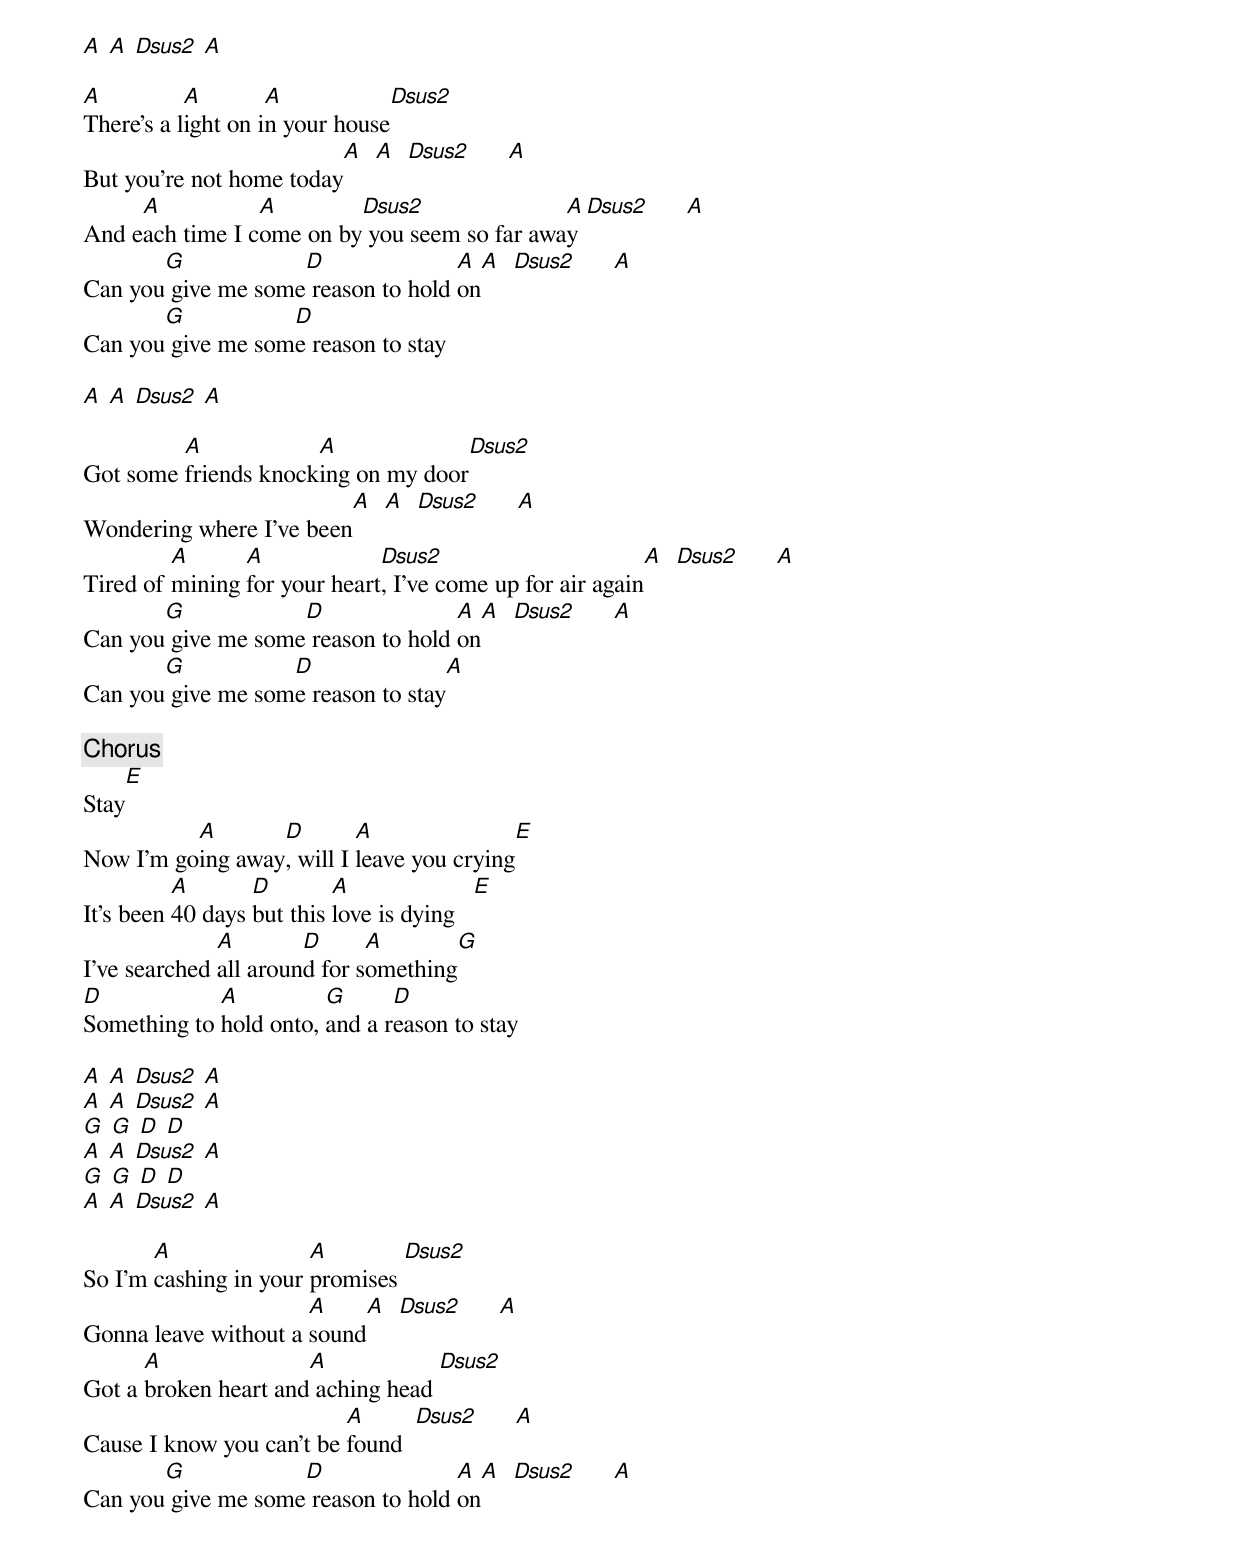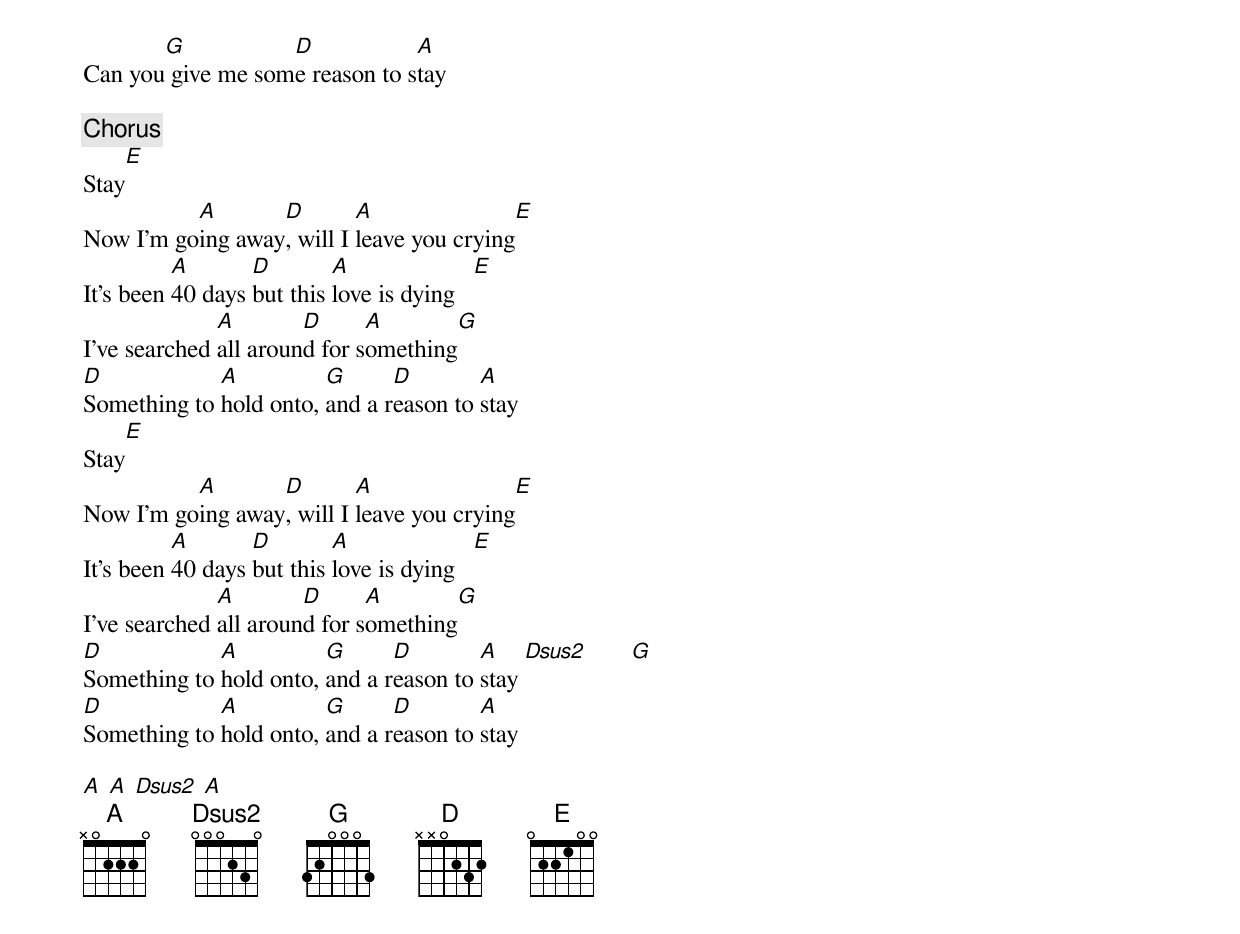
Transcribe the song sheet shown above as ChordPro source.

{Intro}
[A] [A] [Dsus2] [A]

{Verse 1}
[A]There's a l[A]ight on i[A]n your house[Dsus2]
But you're not home today[A]  [A]  [Dsus2]      [A]
And e[A]ach time I c[A]ome on by[Dsus2] you seem so far awa[A]y [Dsus2]      [A]
Can you[G] give me some[D] reason to hold [A]on[A]  [Dsus2]      [A]
Can you[G] give me som[D]e reason to stay

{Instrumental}
[A] [A] [Dsus2] [A]

{Verse 2}
Got some [A]friends knock[A]ing on my door[Dsus2]
Wondering where I've been[A]  [A]  [Dsus2]      [A]
Tired of [A]mining [A]for your heart[Dsus2], I've come up for air again[A]  [Dsus2]      [A]
Can you[G] give me some[D] reason to hold [A]on[A]  [Dsus2]      [A]
Can you[G] give me som[D]e reason to stay[A]

{Chorus}
Stay[E]
Now I'm go[A]ing away[D], will I [A]leave you crying[E]
It's been [A]40 days [D]but this [A]love is dying   [E]
I've searched [A]all aroun[D]d for s[A]omething[G]
[D]Something to [A]hold onto, [G]and a r[D]eason to stay

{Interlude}
[A] [A] [Dsus2] [A]
[A] [A] [Dsus2] [A]
[G] [G] [D] [D]
[A] [A] [Dsus2] [A]
[G] [G] [D] [D]
[A] [A] [Dsus2] [A]

{Verse 3}
So I'm [A]cashing in your [A]promises [Dsus2]
Gonna leave without a [A]sound[A]  [Dsus2]      [A]
Got a [A]broken heart and[A] aching head [Dsus2]
Cause I know you can't be [A]found  [Dsus2]      [A]
Can you[G] give me some[D] reason to hold [A]on[A]  [Dsus2]      [A]
Can you[G] give me som[D]e reason to s[A]tay

{Chorus}
Stay[E]
Now I'm go[A]ing away[D], will I [A]leave you crying[E]
It's been [A]40 days [D]but this [A]love is dying   [E]
I've searched [A]all aroun[D]d for s[A]omething[G]
[D]Something to [A]hold onto, [G]and a r[D]eason to [A]stay
Stay[E]
Now I'm go[A]ing away[D], will I [A]leave you crying[E]
It's been [A]40 days [D]but this [A]love is dying   [E]
I've searched [A]all aroun[D]d for s[A]omething[G]
[D]Something to [A]hold onto, [G]and a r[D]eason to [A]stay [Dsus2]       [G]
[D]Something to [A]hold onto, [G]and a r[D]eason to [A]stay

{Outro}
[A] [A] [Dsus2] [A]
